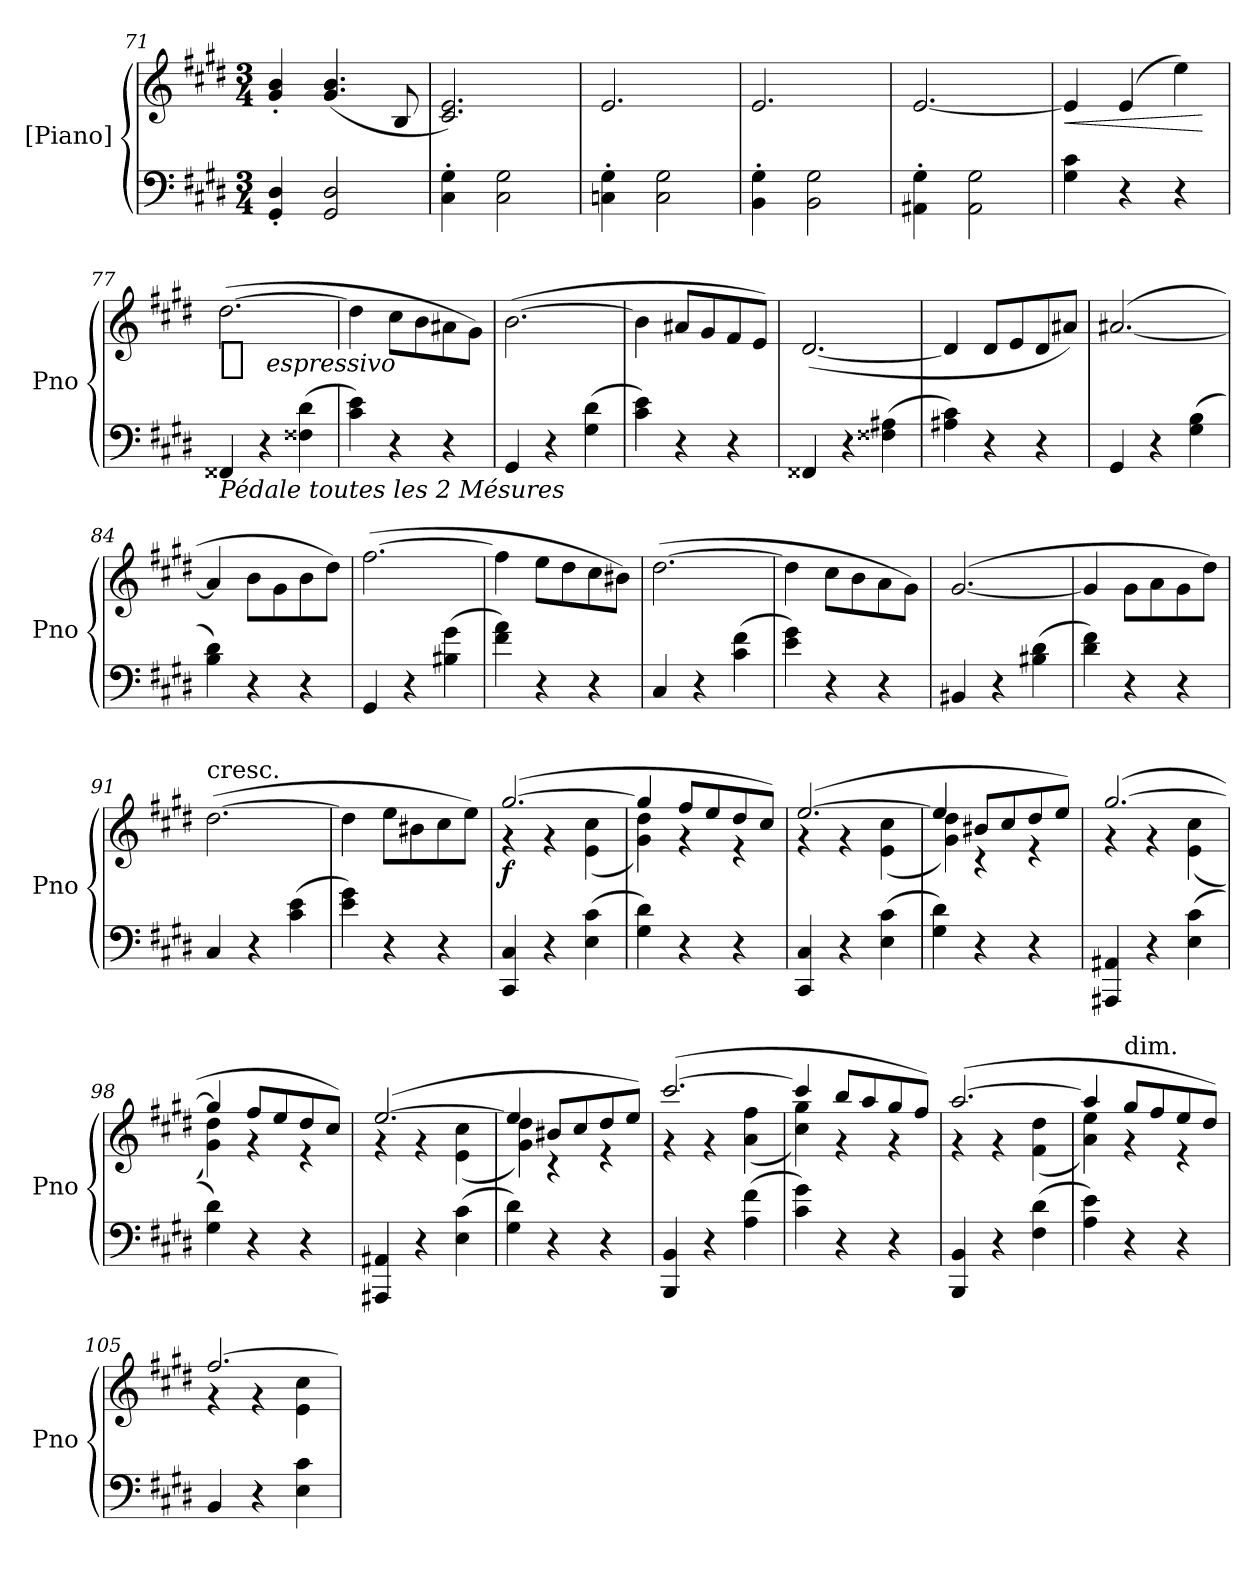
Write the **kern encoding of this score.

**kern	**kern	**dynam
*part2	*part1	*part1
*staff2	*staff1	*staff1
*I"[Piano]	*I"[Piano]	*
*I'Pno	*I'Pno	*
*clefF4	*clefG2	*
*k[f#c#g#d#]	*k[f#c#g#d#]	*
*M3/4	*M3/4	*
=71	=71	=71
4GG#'/ 4D#'/	4g#'/ 4b'/	.
2GG#/ 2D#/	(>4.g#/ 4.b/	.
.	8B/	.
=72	=72	=72
4C#'\ 4G#'\	2.c#/ 2.e/)	.
2C#\ 2G#\	.	.
=73	=73	=73
4Cn'\ 4G#'\	2.e/	.
2C\ 2G#\	.	.
=74	=74	=74
4BB'\ 4G#'\	2.e/	.
2BB\ 2G#\	.	.
=75	=75	=75
4AA#X'\ 4G#'\	[2.e/	.
2AA#\ 2G#\	.	.
=76	=76	=76
!	!	!LO:HP:b
4G#\ 4c#\	4e/]	<
4r	(4e/	.
4r	4ee\)	.
.	.	[
=77	=77	=77
!LO:TX:b:i:t=Pédale toutes les 2 Mésures	!	!
!	!	!LO:DY:t=%s espressivo
4FF##X/	([2.dd#\	mf
4r	.	.
(4F##X\ 4d#\	.	.
=78	=78	=78
4c#\ 4e\)	4dd#\]	.
4r	8cc#\L	.
.	8b\	.
4r	8a#X\	.
.	8g#\J)	.
=79	=79	=79
4GG#/	([2.b\	.
4r	.	.
(4G#\ 4d#\	.	.
=80	=80	=80
4c#\ 4e\)	4b\]	.
4r	8a#X/L	.
.	8g#/	.
4r	8f#/	.
.	8e/J)	.
=81	=81	=81
4FF##X/	(>[2.d#/	.
4r	.	.
(4F##X\ 4A#X\	.	.
=82	=82	=82
4A#X\ 4c#\)	4d#/]	.
4r	8d#/L	.
.	8e/	.
4r	8d#/	.
.	8a#X/J)	.
=83	=83	=83
4GG#/	([2.a#X/	.
4r	.	.
(4G#\ 4B\	.	.
=84	=84	=84
4B\ 4d#\)	4a#/]	.
4r	8b\L	.
.	8g#\	.
4r	8b\	.
.	8dd#\J)	.
=85	=85	=85
4GG#/	([2.ff#\	.
4r	.	.
(4B#X\ 4g#\	.	.
=86	=86	=86
4f#\ 4a\)	4ff#\]	.
4r	8ee\L	.
.	8dd#\	.
4r	8cc#\	.
.	8b#X\J)	.
=87	=87	=87
4C#/	([2.dd#\	.
4r	.	.
(4c#\ 4f#\	.	.
=88	=88	=88
4e\ 4g#\)	4dd#\]	.
4r	8cc#\L	.
.	8b\	.
4r	8a\	.
.	8g#\J)	.
=89	=89	=89
4BB#X/	([2.g#/	.
4r	.	.
(4B#X\ 4d#\	.	.
=90	=90	=90
4d#\ 4f#\)	4g#/]	.
4r	8g#\L	.
.	8a\	.
4r	8g#\	.
.	8dd#\J)	.
=91	=91	=91
!	!LO:TX:t=cresc.	!
4C#/	([2.dd#\	.
4r	.	.
(4c#\ 4e\	.	.
=92	=92	=92
4e\ 4g#\)	4dd#\]	.
4r	8ee\L	.
.	8b#X\	.
4r	8cc#\	.
.	8ee\J)	.
=93	=93	=93
*	*^	*
4CC#/ 4C#/	([2.gg#/	4r	f
4r	.	4r	.
(4E\ 4c#\	.	(>4e\ 4cc#\	.
=94	=94	=94	=94
4G#\ 4d#\)	4gg#/]	4g#\ 4dd#\)	.
4r	8ff#/L	4r	.
.	8ee/	.	.
4r	8dd#/	4r	.
.	8cc#/J)	.	.
=95	=95	=95	=95
4CC#/ 4C#/	([2.ee/	4r	.
4r	.	4r	.
(4E\ 4c#\	.	(>4e\ 4cc#\	.
=96	=96	=96	=96
4G#\ 4d#\)	4ee/]	4g#\ 4dd#\)	.
4r	8b#X/L	4r	.
.	8cc#/	.	.
4r	8dd#/	4r	.
.	8ee/J)	.	.
=97	=97	=97	=97
4AAA#X/ 4AA#X/	([2.gg#/	4r	.
4r	.	4r	.
(4E\ 4c#\	.	(>4e\ 4cc#\	.
=98	=98	=98	=98
4G#\ 4d#\)	4gg#/]	4g#\ 4dd#\)	.
4r	8ff#/L	4r	.
.	8ee/	.	.
4r	8dd#/	4r	.
.	8cc#/J)	.	.
=99	=99	=99	=99
4AAA#X/ 4AA#X/	([2.ee/	4r	.
4r	.	4r	.
(4E\ 4c#\	.	(>4e\ 4cc#\	.
=100	=100	=100	=100
4G#\ 4d#\)	4ee/]	4g#\ 4dd#\)	.
4r	8b#X/L	4r	.
.	8cc#/	.	.
4r	8dd#/	4r	.
.	8ee/J)	.	.
=101	=101	=101	=101
4BBB/ 4BB/	([2.ccc#/	4r	.
4r	.	4r	.
(4A\ 4f#\	.	(>4a\ 4ff#\	.
=102	=102	=102	=102
4c#\ 4g#\)	4ccc#/]	4cc#\ 4gg#\)	.
4r	8bb/L	4r	.
.	8aa/	.	.
4r	8gg#/	4r	.
.	8ff#/J)	.	.
=103	=103	=103	=103
4BBB/ 4BB/	([2.aa/	4r	.
4r	.	4r	.
(4F#\ 4d#\	.	(>4f#\ 4dd#\	.
=104	=104	=104	=104
4A\ 4e\)	4aa/]	4a\ 4ee\)	.
!	!LO:TX:t=dim.	!	!
4r	8gg#/L	4r	.
.	8ff#/	.	.
4r	8ee/	4r	.
.	8dd#/J)	.	.
=105	=105	=105	=105
4BB/	[2.ff#/	4r	.
4r	.	4r	.
4E\ 4c#\	.	4e\ 4cc#\	.
*	*v	*v	*
=	=	=
*-	*-	*-
